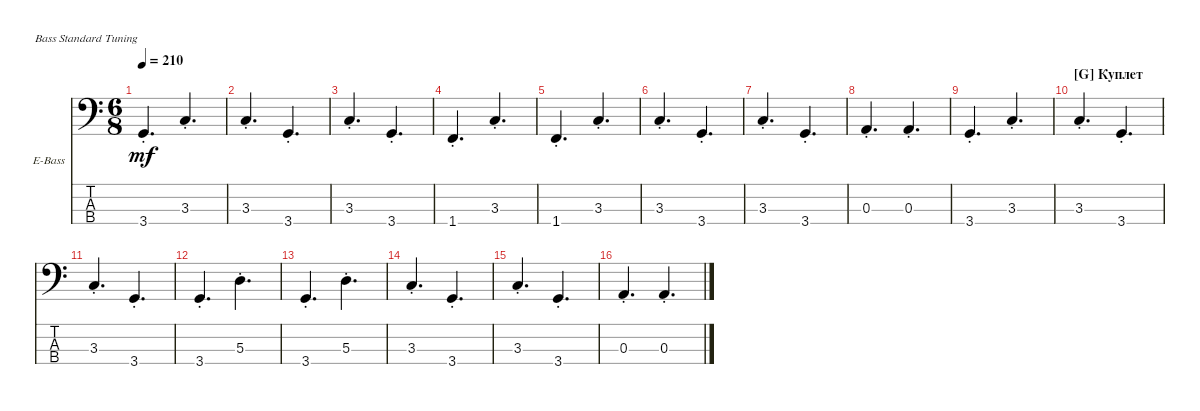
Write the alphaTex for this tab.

\defaultSystemsLayout 4
\bracketExtendMode nobrackets
\firstSystemTrackNameOrientation horizontal
\otherSystemsTrackNameOrientation horizontal
\track ("Electric Bass" "E-Bass") {instrument electricbassfinger}
\staff {score tabs}
\tuning (G2 D2 A1 E1)
\ts (6 8)
\tempo 210
\clef f4
\scale
0.333333
\ks c
3.4{st}.4{d dy mf} 3.3{st}.4{d} |
\scale
0.333333 3.3{st}.4{d} 3.4{st}.4{d} |
\scale
0.333333 3.3{st}.4{d} 3.4{st}.4{d} |
\scale
0.333333 1.4{st}.4{d} 3.3{st}.4{d} |
\scale
0.333333 1.4{st}.4{d} 3.3{st}.4{d} |
\scale
0.333333 3.3{st}.4{d} 3.4{st}.4{d} |
\scale
0.333333 3.3{st}.4{d} 3.4{st}.4{d} |
\scale
0.333333 0.3{st}.4{d} 0.3{st}.4{d} |
\scale
0.333333 3.4{st}.4{d} 3.3{st}.4{d} |
\section ("G" "Куплет")
\scale
0.333333 3.3{st}.4{d} 3.4{st}.4{d} |
\scale
0.333333 3.3{st}.4{d} 3.4{st}.4{d} |
\scale
0.333333 3.4{st}.4{d} 5.3{st}.4{d} |
\scale
0.333333 3.4{st}.4{d} 5.3{st}.4{d} |
\scale
0.333333 3.3{st}.4{d} 3.4{st}.4{d} |
\scale
0.333333 3.3{st}.4{d} 3.4{st}.4{d} |
\scale
0.333333 0.3{st}.4{d} 0.3{st}.4{d}
